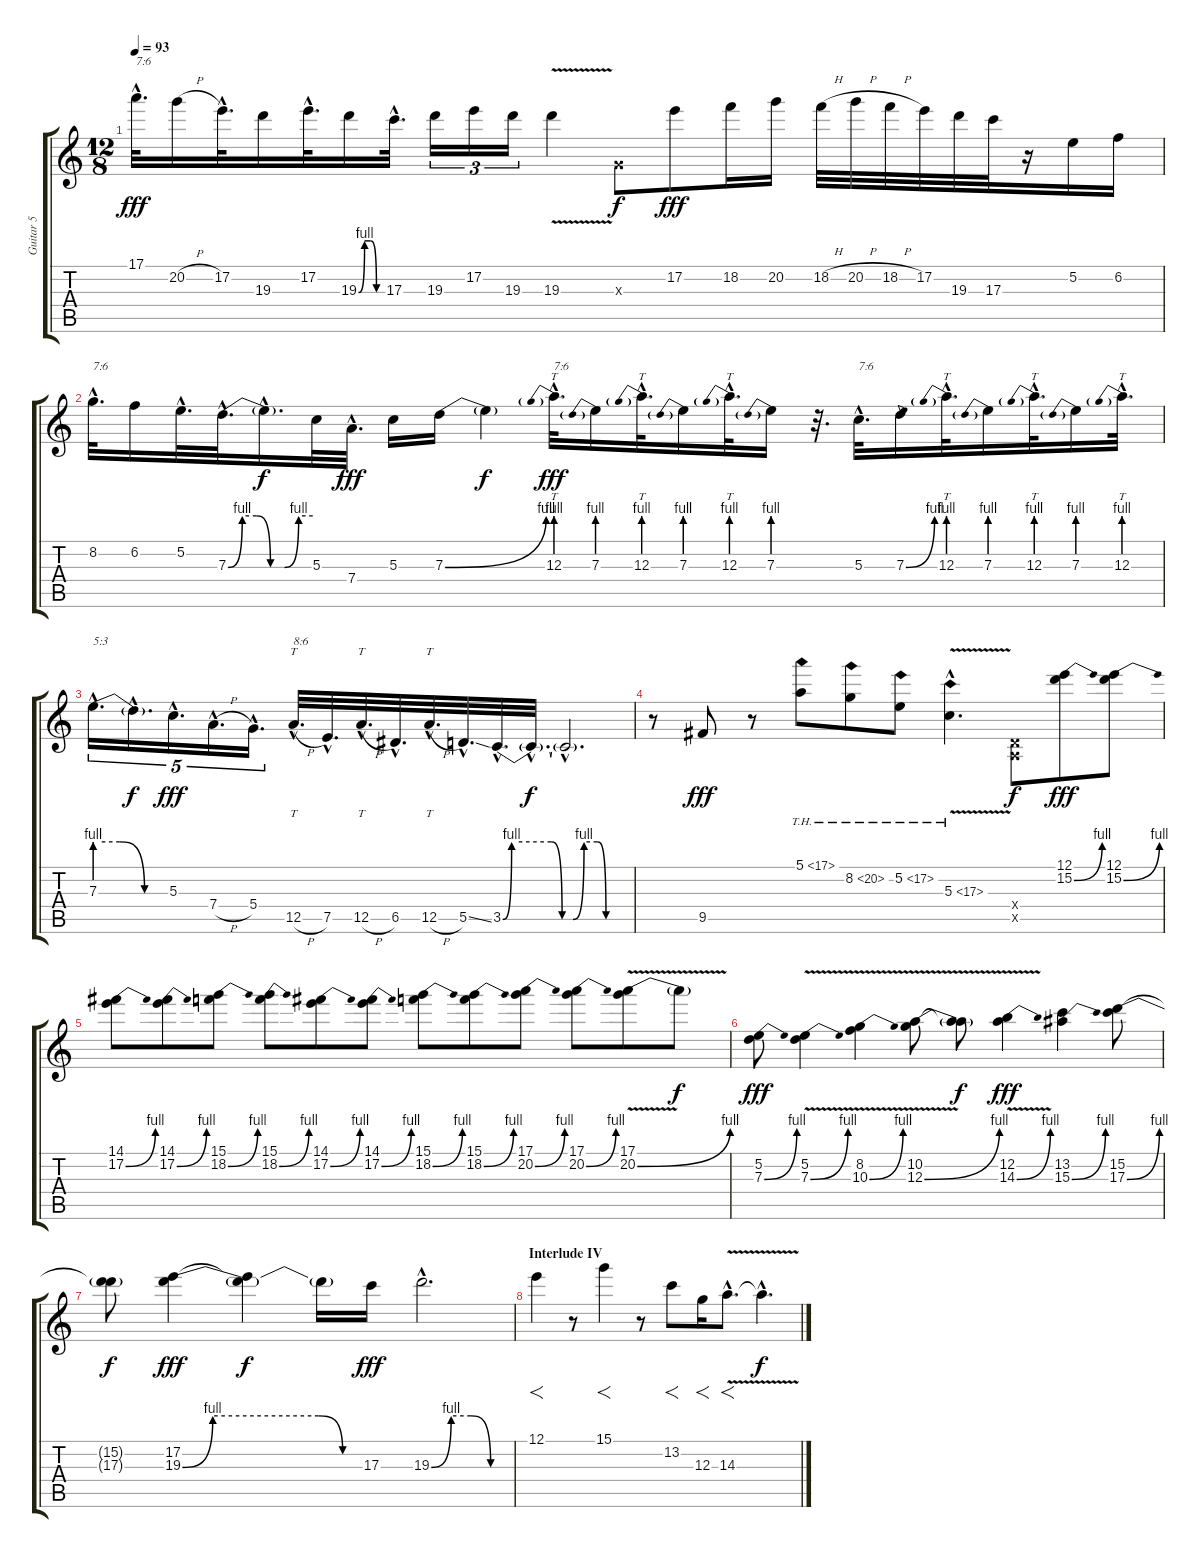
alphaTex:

\track ("Guitar 5" "Guitar 5") {instrument distortionguitar}
\staff {score tabs}
\tuning (E4 B3 G3 D3 A2 E2) {hide}
\ts (12 8)
\tempo 93
\clef g2
\ks c
17.1{hac}.32{d txt "7:6" dy fff} 20.2{h}.16 17.2{hac}.32{d} 19.3.16 17.2{hac}.32{d} 19.3{be (custom 0 0 15 4 30 4 45 0 60 0)}.16 17.3{hac}.32{d} 19.3.16{tu (3 2)} 17.2.16{tu (3 2)} 19.3.16{tu (3 2)} 19.3{v}.4 0.3{x}.8{dy f} 17.2.8{dy fff} 18.2.16 20.2.16 18.2{h}.32 20.2{h}.32 18.2{h}.32 17.2.32 19.3.32 17.3.32 r.16 5.2.16 6.2.16 |
8.2{hac}.32{d txt "7:6"} 6.2.16 5.2{hac}.32{d} 7.3{be (custom 0 0 10 4 20 4 30 0 40 0 50 4 60 4) hac}.32{d} 7.3{hac t}.16{d dy f} 5.3.32 7.4{hac}.32{d dy fff} 5.3.16 7.3{be (bend 0 0 60 4)}.16 7.3{t}.4{dy f} 12.3{be (prebend 0 4 60 4) hac}.32{tt d txt "7:6" dy fff} 7.3{be (prebend 0 4 60 4)}.16 12.3{be (prebend 0 4 60 4) hac}.32{tt d} 7.3{be (prebend 0 4 60 4)}.16 12.3{be (prebend 0 4 60 4) hac}.32{tt d} 7.3{be (prebend 0 4 60 4)}.16 r.32{d} 5.3{hac}.32{d txt "7:6"} 7.3{be (bend 0 0 60 4)}.16 12.3{be (prebend 0 4 60 4) hac}.32{tt d} 7.3{be (prebend 0 4 60 4)}.16 12.3{be (prebend 0 4 60 4) hac}.32{tt d} 7.3{be (prebend 0 4 60 4)}.16 12.3{be (prebend 0 4 60 4) hac}.32{tt d} |
7.3{be (custom 0 4 20 4 40 0 60 0) hac}.16{d tu (5 4) txt "5:3"} 7.3{hac t}.16{d tu (5 4) dy f} 5.3{hac}.16{d tu (5 4) dy fff} 7.4{h hac}.16{d tu (5 4)} 5.4{hac}.16{d tu (5 4)} 12.5{h hac}.32{tt d txt "8:6"} 7.5{hac}.32{d} 12.5{h hac}.32{tt d} 6.5{hac}.32{d} 12.5{h hac}.32{tt d} 5.5{ss hac}.32{d} 3.5{be (custom 0 0 4 4 22 4 27 0 32 0 37 4 43 4 47 0 60 0) hac}.32{d} 3.5{hac t}.32{d dy f} 3.5{hac t}.2{d} |
r.8 9.5.8{dy fff} r.8 5.1{th 12}.8 8.2{th 12}.8 5.2{th 12}.8 5.3{th 12 v hac}.4{d} (0.4{x} 0.5{x}).8{dy f} (12.1 15.2{be (bend 0 0 60 4)}).8{dy fff} (12.1 15.2{be (bend 0 0 60 4)}).8 |
(14.1 17.2{be (bend 0 0 60 4)}).8 (14.1 17.2{be (bend 0 0 60 4)}).8 (15.1 18.2{be (bend 0 0 60 4)}).8 (15.1 18.2{be (bend 0 0 60 4)}).8 (14.1 17.2{be (bend 0 0 60 4)}).8 (14.1 17.2{be (bend 0 0 60 4)}).8 (15.1 18.2{be (bend 0 0 60 4)}).8 (15.1 18.2{be (bend 0 0 60 4)}).8 (17.1 20.2{be (bend 0 0 60 4)}).8 (17.1 20.2{be (bend 0 0 60 4)}).8 (17.1 20.2{be (bend 0 0 60 4) v}).8 20.2{t}.8{dy f} |
(5.2 7.3{be (bend 0 0 60 4)}).8{dy fff} (5.2 7.3{be (bend 0 0 60 4) v}).4 (8.2 10.3{be (bend 0 0 60 4) v}).4 (10.2 12.3{be (bend 0 0 60 4) v}).8 (10.2{t} 12.3{t}).8{dy f} (12.2 14.3{be (bend 0 0 60 4) v}).4{dy fff} (13.2 15.3{be (bend 0 0 60 4)}).4 (15.2 17.3{be (bend 0 0 60 4)}).8 |
(15.2{t} 17.3{t}).8{dy f} (17.2 19.3{be (custom 0 0 10 4 45 4 53 0 60 0)}).4{dy fff} (17.2{t} 19.3{t}).4{dy f} 19.3{t}.16 17.3.16{dy fff} 19.3{be (custom 0 0 15 4 30 4 45 0 60 0) hac}.2{d} |
\section ("" "Interlude IV")
12.1.4{f} r.8 15.1.4{f} r.8 13.2.8{f} 12.3.16{f} 14.3{v hac}.8{f d} 14.3{hac t}.4{d dy f}
